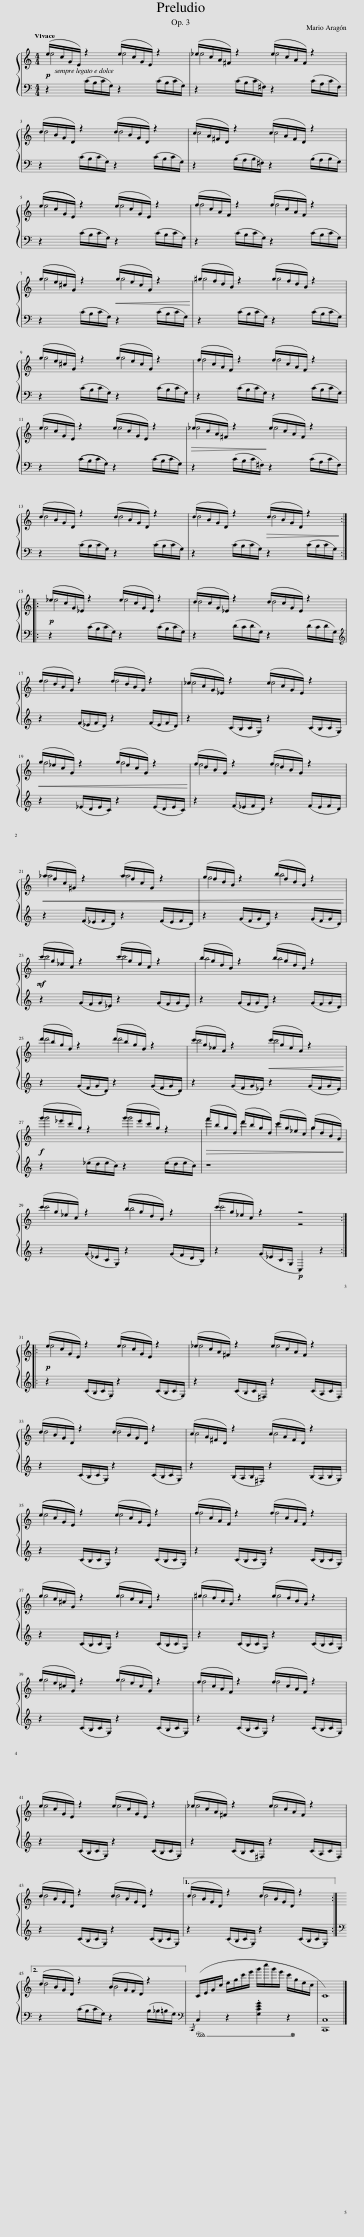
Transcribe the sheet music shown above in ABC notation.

X:1
%%score { ( 1 2 ) | 3 }
L:1/8
Q:1/4=172
M:4/4
I:linebreak $
K:C
V:1 treble
V:2 treble
V:3 bass
V:1
!p! (e/c/G/E/) z2 (e/c/G/E/) z2 | (_e/c/A/^F/) z2 (e/c/A/F/) z2 |$ (d/B/G/D/) z2 (d/B/G/D/) z2 | (c/A/^F/D/) z2 (c/A/F/D/) z2 |$ ((e/c/G/E/)) z2 (e/c/G/E/) z2 | %5
 (f/c/A/F/) z2 (f/c/A/F/) z2 |$ (g/e/^c/G/) z2!<(! (g/e/c/G/) z2!<)! | (^g/f/d/B/) z2 (g/f/d/B/) z2 |$ (g/e/^c/G/) z2 (g/e/c/G/) z2 | (f/c/A/F/) z2 (f/c/A/F/) z2 |$ %10
 (e/c/G/E/) z2 (e/c/G/E/) z2 |!>(! (_e/c/A/^F/) z2!>)! (e/c/A/F/) z2 |$ (d/B/G/D/) z2 (d/B/G/D/) z2 | (d/B/G/D/) z2!>(! (d/B/G/D/) z2!>)! ::$!p! (_e/c/G/_E/) z2 (e/c/G/E/) z2 | %15
 (d/c/G/_E/) z2 (d/c/G/E/) z2 |$ (f/d/B/G/) z2 (f/d/B/G/) z2 | (_e/c/G/_E/) z2 (e/c/G/E/) z2 |$!<(! (g/_e/c/G/) z2 (g/e/c/G/) z2!<)! | (f/d/B/G/) z2 (f/d/B/G/) z2 |$ %20
!<(! (_a/f/c/^G/) z2 (a/f/c/G/) z2 | (g/f/d/B/) z2 (b/f/d/B/) z2!<)! |$!mf! (c'/g/_e/c/) z2 (c'/g/e/c/) z2 | (b/g/d/B/) z2 (b/g/d/B/) z2 |$ (d'/b/g/d/) z2 (d'/b/g/d/) z2 | %25
 (c'/g/_e/c/) z2!<(! (c'/g/e/c/) z2!<)! |$!f! (g'/_e'/c'/g/) z2 (g'/e'/c'/g/) z2 |!>(! (f'/b/g/d/) (d'/b/g/d/)!mf! (c'/g/_e/c/) (g/d/B/G/)!>)! |$!mp! (c'/g/_e/c/) z2 (b/g/d/B/) z2 |!>(! (c'/g/_e/c/) z2 z4!>)! ::$ %30
!p! (e/c/G/E/) z2 (e/c/G/E/) z2 | (_e/c/A/^F/) z2 (e/c/A/F/) z2 |$ (d/B/G/D/) z2 (d/B/G/D/) z2 | (c/A/^F/D/) z2 (c/A/F/D/) z2 |$ ((e/c/G/E/)) z2 (e/c/G/E/) z2 | %35
 (f/c/A/F/) z2 (f/c/A/F/) z2 |$ (g/e/^c/G/) z2 (g/e/c/G/) z2 | (^g/f/d/B/) z2 (g/f/d/B/) z2 |$ (g/e/^c/G/) z2 (g/e/c/G/) z2 | (f/c/A/F/) z2 (f/c/A/F/) z2 |$ %40
 (e/c/G/E/) z2 (e/c/G/E/) z2 | (_e/c/A/^F/) z2 (e/c/A/F/) z2 |$ (d/B/G/D/) z2 (d/B/G/D/) z2 |1 (d/B/G/D/) z2 (d/B/G/D/) z2 :|2$ (d/B/G/D/) z2 (B/G/F/D/) z2 || %45
 (C/E/G/c/ e/g/c'/e'/ g'/c''/g'/e'/ c'/g/e/c/ | C8) |] %47
V:2
 e4 e4 | _e4 e4 |$ d4 d4 | c4 c4 |$ e4 e4 | %5
 f4 f4 |$ g4 g4 | ^g4 g4 |$ g4 g4 | f4 f4 |$ %10
 e4 e4 | _e4 e4 |$ d4 d4 | d4 d4 ::$ _e4 e4 | %15
 d4 d4 |$ f4 f4 | _e4 e4 |$ g4 g4 | f4 f4 |$ %20
 _a4 a4 | g4 b4 |$ c'4 c'4 | b4 b4 |$ d'4 d'4 | %25
 c'4 c'4 |$ g'4 g'4 | f'2 d'2 c'2 g2 |$ c'4 b4 | c'4 z4 ::$ %30
 e4 e4 | _e4 e4 |$ d4 d4 | c4 c4 |$ e4 e4 | %35
 f4 f4 |$ g4 g4 | ^g4 g4 |$ g4 g4 | f4 f4 |$ %40
 e4 e4 | _e4 e4 |$ d4 d4 |1 d4 d4 :|2$ d4 B4 || %45
 x8 | x8 |] %47
V:3
 z2 (C/B,/C/G,/) z2 (C/B,/C/G,/) | z2 (C/B,/C/^F,/) z2 (C/A,/C/F,/) |$ z2 (C/B,/C/G,/) z2 (C/B,/C/G,/) | z2 (B,/A,/B,/^F,/) z2 (B,/A,/B,/G,/) |$ z2 (C/B,/C/G,/) z2 (C/B,/C/G,/) | %5
 z2 (C/B,/C/G,/) z2 (C/B,/C/G,/) |$ z2 (C/B,/C/G,/) z2 (C/B,/C/G,/) | z2 (C/B,/C/G,/) z2 (C/B,/C/G,/) |$ z2 (C/B,/C/G,/) z2 (C/B,/C/G,/) | z2 (C/B,/C/G,/) z2 (C/B,/C/G,/) |$ %10
 z2 ((C/B,/C/G,/)) z2 ((C/B,/C/G,/)) | z2 (C/B,/C/^F,/) z2 (C/A,/C/F,/) |$ z2 (C/B,/C/G,/) z2 (C/B,/C/G,/) | z2 (C/B,/C/G,/) z2 (C/B,/C/G,/) ::$ z2 (C/B,/C/G,/) z2 (C/B,/C/G,/) | %15
 z2 (D/C/D/G,/) z2 (D/C/D/G,/) |$[K:treble] z2 (F/_E/F/D/) z2 (F/E/F/D/) | z2 (C/B,/C/G,/) z2 (C/B,/C/G,/) |$ z2 (_E/D/E/C/) z2 (E/D/E/C/) | z2 (F/_E/F/D/) z2 (F/E/F/D/) |$ %20
 z2 (F/_E/F/D/) z2 (F/E/F/D/) | z2 (G/F/G/D/) z2 (G/F/G/D/) |$ z2 (G/F/G/_E/) z2 (G/F/G/E/) | z2 (G/F/G/D/) z2 (G/F/G/D/) |$ z2 ((G/F/G/D/)) z2 ((G/F/G/D/)) | %25
 z2 (G/F/G/_E/) z2 (G/F/G/E/) |$ z2 (_e/d/e/c/) z2 (e/d/e/c/) | z8 |$ z2 (G/_E/C/G,/) z2 (G/F/D/B,/) | z2 (G/_E/C/G,/!p! C,2) z2 ::$ %30
 z2 (C/B,/C/G,/) z2 (C/B,/C/G,/) | z2 (C/B,/C/^F,/) z2 (C/A,/C/F,/) |$ z2 (C/B,/C/G,/) z2 (C/B,/C/G,/) | z2 (B,/A,/B,/^F,/) z2 (B,/A,/B,/G,/) |$ z2 (C/B,/C/G,/) z2 (C/B,/C/G,/) | %35
 z2 (C/B,/C/G,/) z2 (C/B,/C/G,/) |$ z2 (C/B,/C/G,/) z2 (C/B,/C/G,/) | z2 (C/B,/C/G,/) z2 (C/B,/C/G,/) |$ z2 (C/B,/C/G,/) z2 (C/B,/C/G,/) | z2 (C/B,/C/G,/) z2 (C/B,/C/G,/) |$ %40
 z2 ((C/B,/C/G,/)) z2 ((C/B,/C/G,/)) | z2 (C/B,/C/^F,/) z2 (C/A,/C/F,/) |$ z2 (C/B,/C/G,/) z2 (C/B,/C/G,/) |1 z2 (C/B,/C/G,/) z2 (C/B,/C/G,/) :|2$[K:bass] z2 (C/B,/C/G,/) z2 (B,/_B,/=B,/G,/) || %45
[K:bass]!ped!{/C,,} C,2 z2 .[G,CEG]2 z2!ped-up! | [C,,C,]8 |] %47
